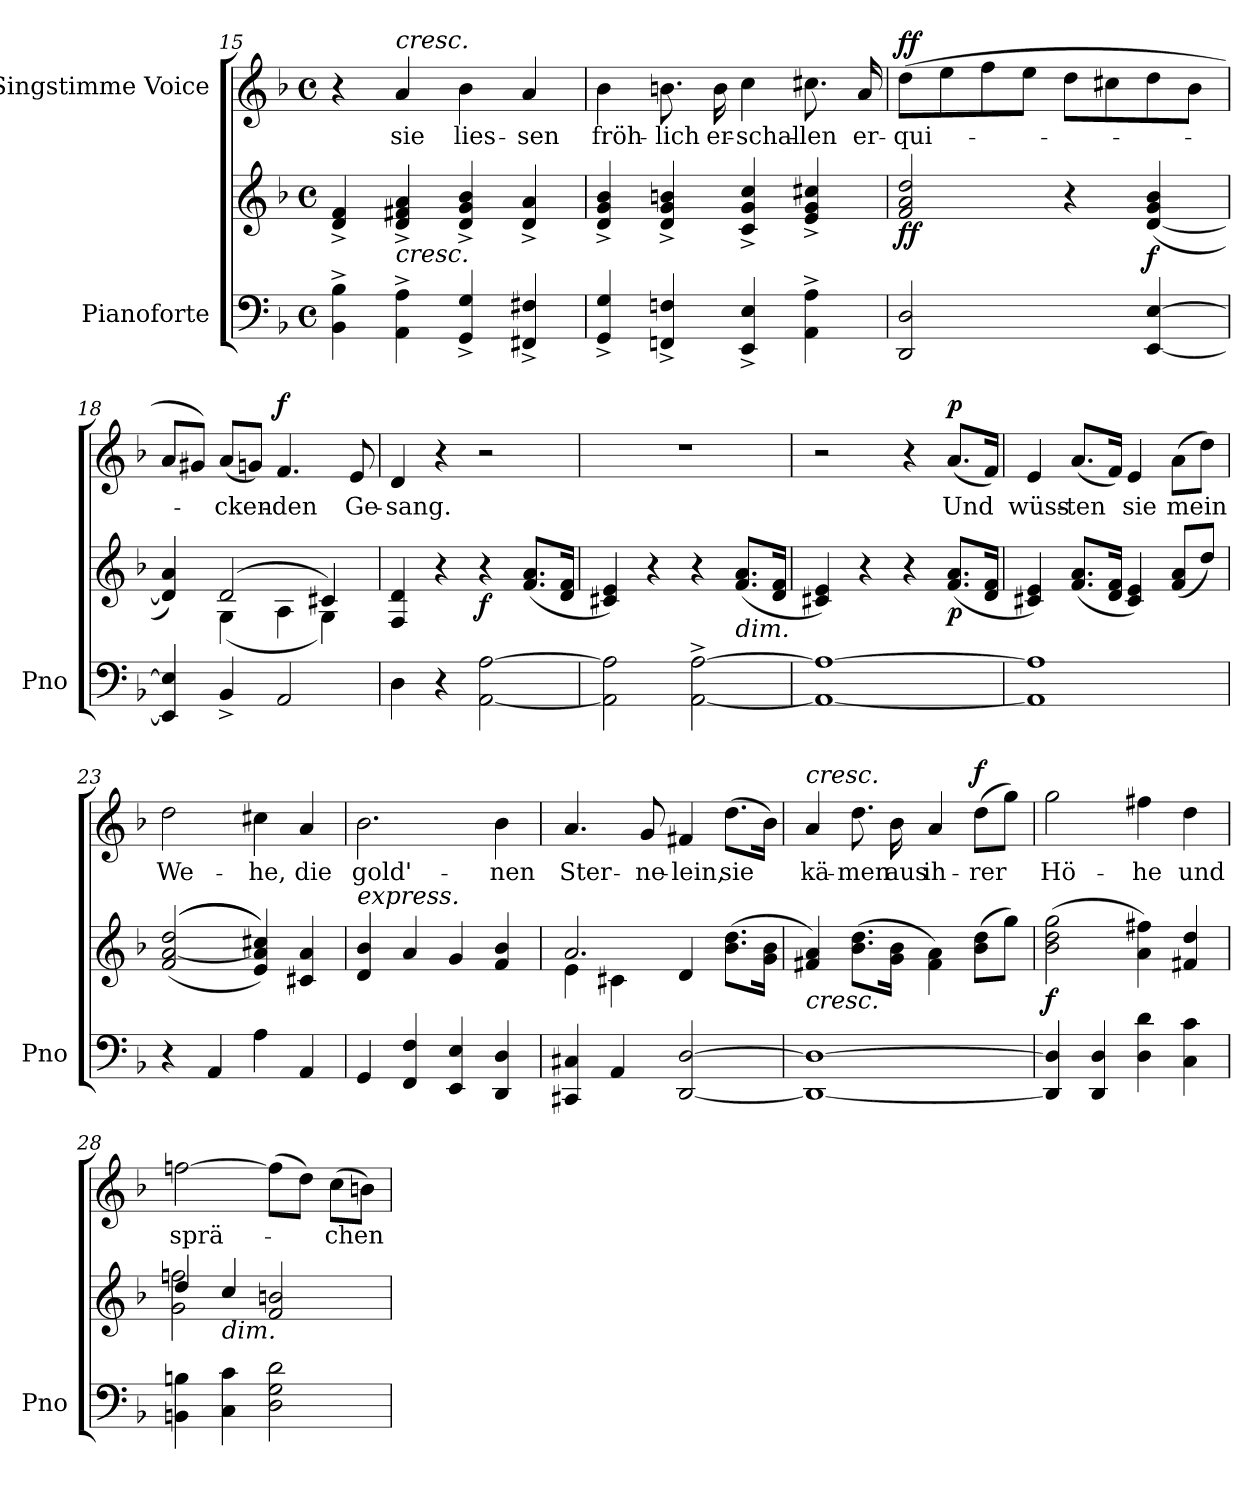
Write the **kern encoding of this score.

**kern	**kern	**dynam	**kern	**text	**dynam
*part2	*part2	*part2	*part1	*part1	*part1
*staff3	*staff2	*staff2/3	*staff1	*staff1	*staff1
*I"Pianoforte	*	*	*I"Singstimme Voice	*	*
*I'Pno	*	*	*	*	*
*clefF4	*clefG2	*	*clefG2	*	*
*k[b-]	*k[b-]	*	*k[b-]	*	*
*M4/4	*M4/4	*	*M4/4	*	*
*met(c)	*met(c)	*	*met(c)	*	*
=15	=15	=15	=15	=15	=15
4BB-\^< 4B-\^<	4d/^> 4f/^>	.	4r	.	.
!	!	!	!LO:TX:a:i:t=cresc.	!	!
!	!LO:TX:b:i:t=cresc.	!	!	!	!
4AA\^< 4A\^<	4d/^> 4f#X/^> 4a/^>	.	4a/	sie	.
4GG/^ 4G/^	4d/^> 4g/^> 4b-/^>	.	4b-\	lies-	.
4FF#X/^ 4F#X/^	4d/^> 4a/^>	.	4a/	-sen	.
=16	=16	=16	=16	=16	=16
4GG/^ 4G/^	4d/^> 4g/^> 4b-/^>	.	4b-\	fröh-	.
4FFn/^ 4Fn/^	4d/^> 4g/^> 4bn/^>	.	8.bn\	-lich	.
.	.	.	16b\	er-	.
4EE/^ 4E/^	4c/^> 4g/^> 4cc/^>	.	4cc\	-schal-	.
4AA\^< 4A\^<	4e/^> 4g/^> 4cc#X/^>	.	8.cc#X\	-len	.
.	.	.	16a/	er-	.
=17	=17	=17	=17	=17	=17
!	!	!LO:DY:b	!	!	!LO:DY:a
2DD/ 2D/	2f/ 2a/ 2dd/	ff	(8dd\L	-qui-	ff
.	.	.	8ee\	.	.
.	.	.	8ff\	.	.
.	.	.	8ee\J	.	.
4ryy	4r	.	8dd\L	.	.
.	.	.	8cc#X\	.	.
!	!	!LO:DY:b	!	!	!
[4EE/ [4E/	([<4d/ 4g/ 4b-/	f	8dd\	.	.
.	.	.	8b-\J	.	.
=18	=18	=18	=18	=18	=18
*	*^	*	*	*	*
4EE/] 4E/]	4d/] 4a/)	4ryy	.	8a/L	.	.
.	.	.	.	8g#X/J)	.	.
4BB-^>/	(2d/	(4G\	.	(8a/L	-cken-	.
.	.	.	.	8gn/J)	.	.
!	!	!	!	!	!	!LO:DY:a
2AA/	.	4A\	.	4.f/	-den	f
.	4c#X/)	4G\)	.	.	.	.
.	.	.	.	8e/	Ge-	.
*	*v	*v	*	*	*	*
=19	=19	=19	=19	=19	=19
4D\	4F/ 4d/	.	4d/	-sang.	.
4r	4r	.	4r	.	.
!	!	!LO:DY:b	!	!	!
[2AA\ [2A\	4r	f	2r	.	.
.	(8.f/ 8.a/L	.	.	.	.
.	16d/ 16f/Jk	.	.	.	.
=20	=20	=20	=20	=20	=20
2AA\] 2A\]	4c#X/ 4e/)	.	1r	.	.
.	4r	.	.	.	.
[2AA\^ [2A\^	4r	.	.	.	.
!	!LO:TX:b:i:t=dim.	!	!	!	!
.	(8.f/ 8.a/L	.	.	.	.
.	16d/ 16f/Jk	.	.	.	.
=21	=21	=21	=21	=21	=21
1AA_ 1A_	4c#X/ 4e/)	.	2r	.	.
.	4r	.	.	.	.
.	4r	.	4r	.	.
!	!	!LO:DY:b	!	!	!LO:DY:a
.	(8.f/ 8.a/L	p	(8.a/L	Und	p
.	16d/ 16f/Jk	.	16f/Jk)	.	.
=22	=22	=22	=22	=22	=22
1AA] 1A]	4c#X/ 4e/)	.	4e/	wüss-	.
.	(8.f/ 8.a/L	.	(8.a/L	-ten	.
.	16d/ 16f/Jk	.	16f/Jk)	.	.
.	4c#/ 4e/)	.	4e/	sie	.
.	(8f/ 8a/L	.	(8a\L	mein	.
.	8dd/J)	.	8dd\J)	.	.
=23	=23	=23	=23	=23	=23
4r	((>(<2f/ [2a/ 2dd/	.	2dd\	We-	.
4AA/	.	.	.	.	.
4A\	4e/ 4a/] 4cc#X/)))	.	4cc#X\	-he,	.
4AA/	4c#X/ 4a/	.	4a/	die	.
=24	=24	=24	=24	=24	=24
!	!LO:TX:i:t=express.	!	!	!	!
4GG/	4d/ 4b-/	.	2.b-\	gold'-	.
4FF/ 4F/	4a/	.	.	.	.
4EE/ 4E/	4g/	.	.	.	.
4DD/ 4D/	4f/ 4b-/	.	4b-\	-nen	.
=25	=25	=25	=25	=25	=25
*	*^	*	*	*	*
4CC#X/ 4C#X/	2.a/	4e\	.	4.a/	Ster-	.
4AA/	.	4c#X\	.	.	.	.
.	.	.	.	8g/	-ne-	.
[2DD/ [2D/	.	4d/	.	4f#X/	-lein,	.
.	(>8.b-\ 8.dd\L	4ryy	.	(8.dd\L	sie	.
.	16g\ 16b-\Jk	.	.	16b-\Jk)	.	.
*	*v	*v	*	*	*	*
=26	=26	=26	=26	=26	=26
!	!	!	!LO:TX:a:i:t=cresc.	!	!
!	!LO:TX:b:i:t=cresc.	!	!	!	!
1DD_ 1D_	4f#X/ 4a/)	.	4a/	kä-	.
.	(8.b-\ 8.dd\L	.	8.dd\	-men	.
.	16g\ 16b-\Jk	.	16b-\	aus	.
.	4f#\ 4a\)	.	4a/	ih-	.
!	!	!	!	!	!LO:DY:a
.	(8b-\ 8dd\L	.	(8dd\L	-rer	f
.	8gg\J)	.	8gg\J)	.	.
=27	=27	=27	=27	=27	=27
!	!	!LO:DY:b	!	!	!
4DD/] 4D/]	(2b-\ 2dd\ 2gg\	f	2gg\	Hö-	.
4DD/ 4D/	.	.	.	.	.
4D\ 4d\	4a\ 4ff#X\)	.	4ff#X\	-he	.
4C\ 4c\	4f#X/ 4dd/	.	4dd\	und	.
=28	=28	=28	=28	=28	=28
*	*^	*	*	*	*
4BBn\ 4Bn\	4dd/	2g\ 2ffn\	.	[2ffn\	sprä-	.
!	!LO:TX:b:i:t=dim.	!	!	!	!	!
4C\ 4c\	4cc/	.	.	.	.	.
2D\ 2G\ 2d\	2f/ 2bn/	2ryy	.	(8ff\L]	.	.
.	.	.	.	8dd\J)	.	.
.	.	.	.	(8cc\L	-chen	.
.	.	.	.	8bn\J)	.	.
*	*v	*v	*	*	*	*
=	=	=	=	=	=
*-	*-	*-	*-	*-	*-
